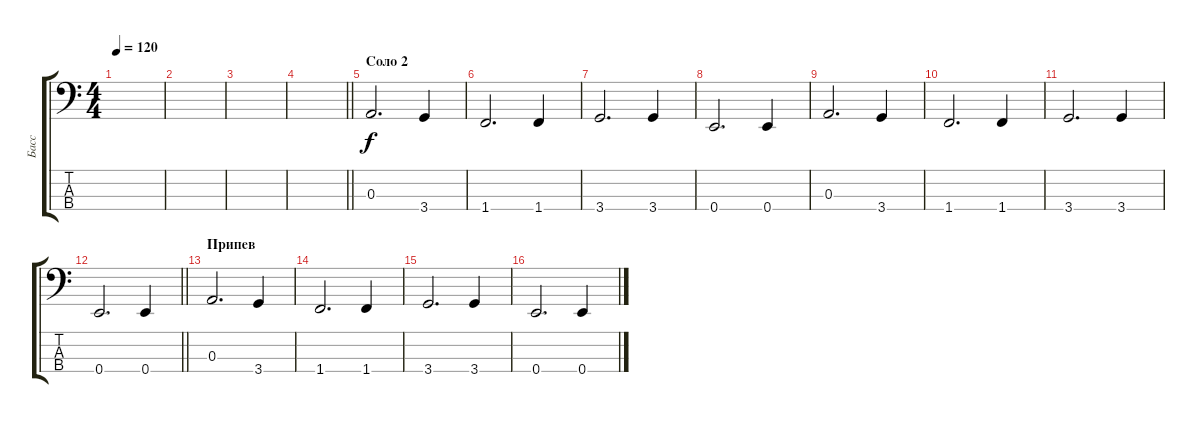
\track ("Басс" "Басс") {instrument electricbassfinger}
\staff {score tabs}
\tuning (G2 D2 A1 E1) {hide}
\ts (4 4)
\tempo 120
\clef f4
\ks c
|
|
|
\barLineRight lightlight
|
\section ("" "Соло 2")
0.3.2{d} 3.4.4 |
1.4.2{d} 1.4.4 |
3.4.2{d} 3.4.4 |
0.4.2{d} 0.4.4 |
0.3.2{d} 3.4.4 |
1.4.2{d} 1.4.4 |
3.4.2{d} 3.4.4 |
\barLineRight lightlight
0.4.2{d} 0.4.4 |
\section ("" "Припев")
0.3.2{d} 3.4.4 |
1.4.2{d} 1.4.4 |
3.4.2{d} 3.4.4 |
0.4.2{d} 0.4.4
